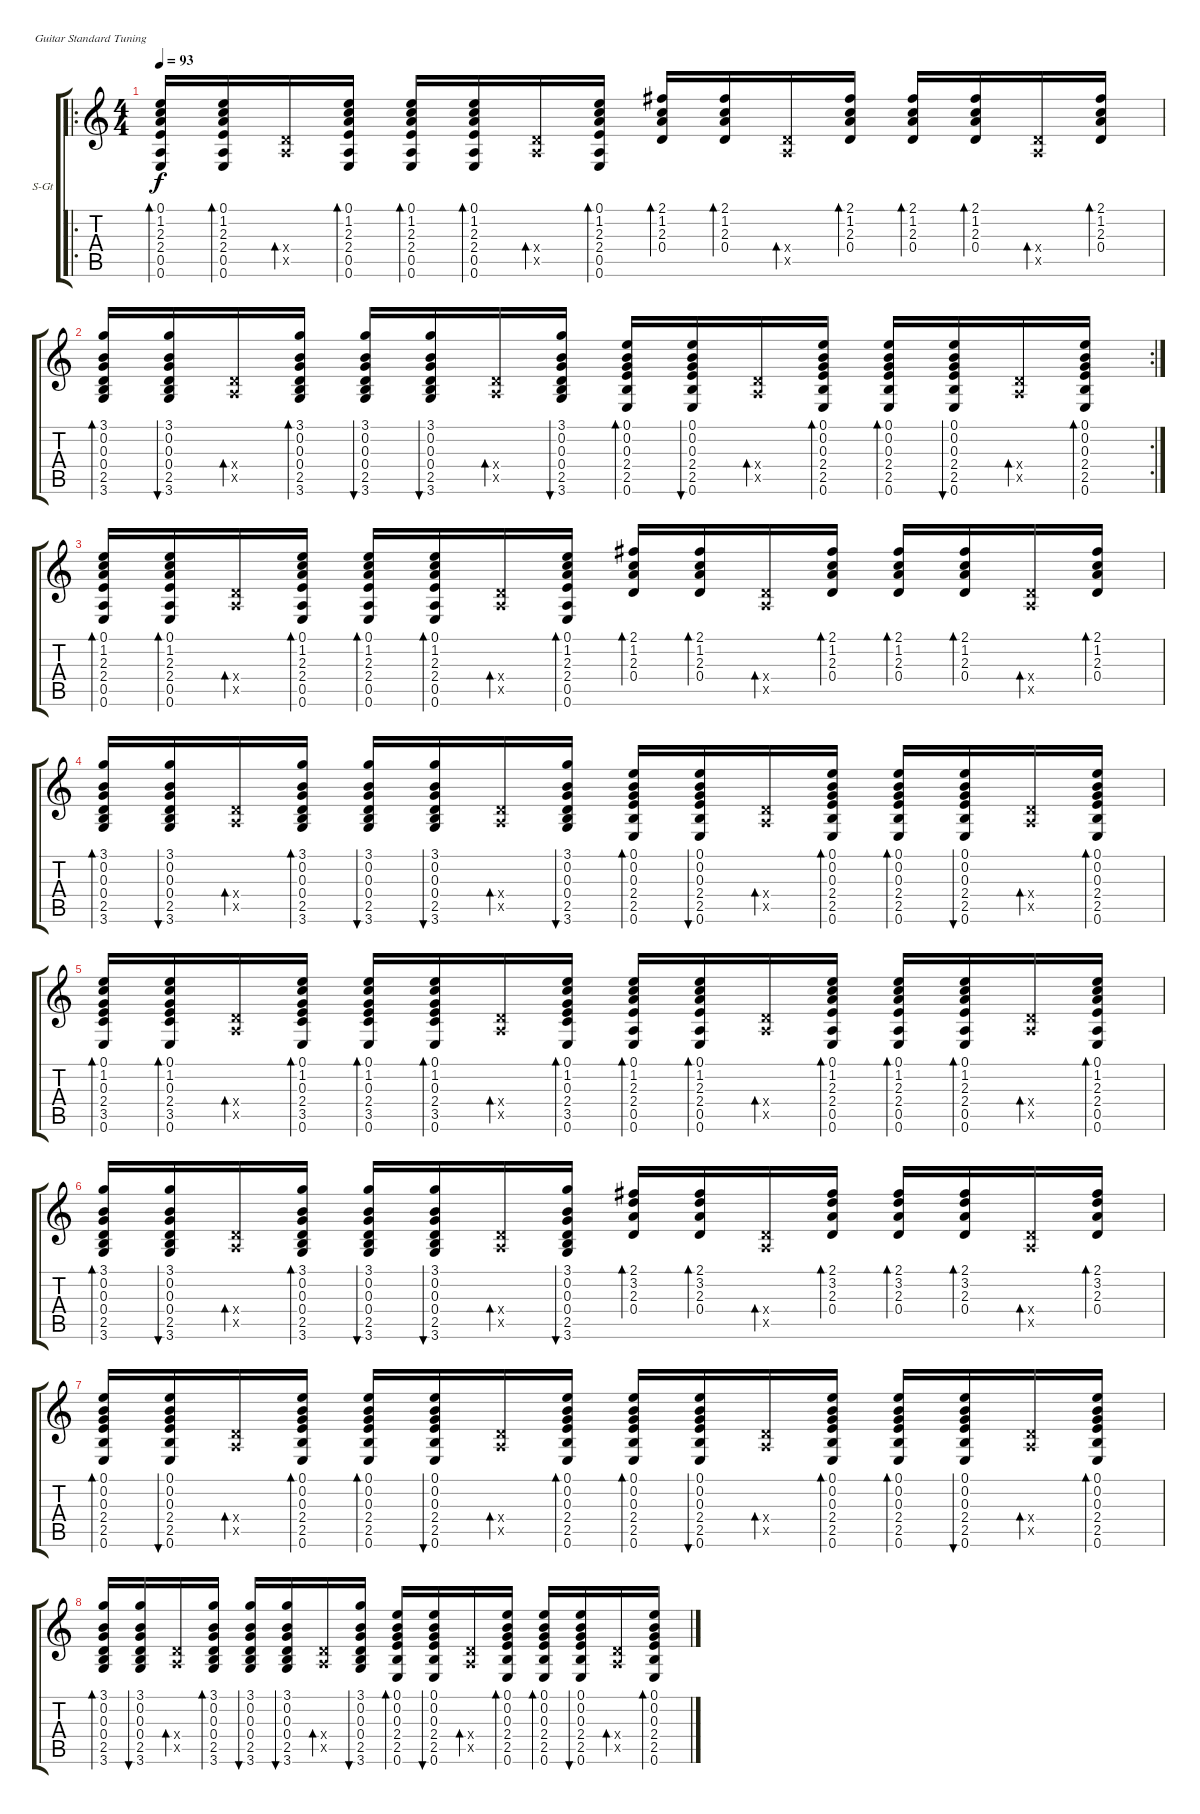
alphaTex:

\defaultSystemsLayout 4
\bracketExtendMode groupsimilarinstruments
\firstSystemTrackNameOrientation horizontal
\otherSystemsTrackNameOrientation horizontal
\track ("Steel Guitar" "S-Gt") {instrument acousticguitarsteel}
\staff {score tabs}
\tuning (E4 B3 G3 D3 A2 E2)
\ro
\ts (4 4)
\tempo 93
\clef g2
\ks c
(2.4 0.5 0.6 2.3 1.2 0.1).16{bd 60 dy f} (2.4 0.5 0.6 2.3 1.2 0.1).16{bd 60} (0.4{x} 0.5{x}).16{bd 60} (2.4 0.5 0.6 2.3 1.2 0.1).16{bd 60} (2.4 0.5 0.6 2.3 1.2 0.1).16{bd 60} (2.4 0.5 0.6 2.3 1.2 0.1).16{bd 60} (0.4{x} 0.5{x}).16{bd 60} (2.4 0.5 0.6 2.3 1.2 0.1).16{bd 60} (0.4 2.3 1.2 2.1).16{bd 60} (0.4 2.3 1.2 2.1).16{bd 60} (0.4{x} 0.5{x}).16{bd 60} (0.4 2.3 1.2 2.1).16{bd 60} (0.4 2.3 1.2 2.1).16{bd 60} (0.4 2.3 1.2 2.1).16{bd 60} (0.4{x} 0.5{x}).16{bd 60} (0.4 2.3 1.2 2.1).16{bd 60} |
\rc 2
(0.4 2.5 3.6 0.3 0.2 3.1).16{bd 60} (0.4 2.5 3.6 0.3 0.2 3.1).16{bu 60} (0.4{x} 0.5{x}).16{bd 60} (0.4 2.5 3.6 0.3 0.2 3.1).16{bd 60} (0.4 2.5 3.6 0.3 0.2 3.1).16{bu 60} (0.4 2.5 3.6 0.3 0.2 3.1).16{bu 60} (0.4{x} 0.5{x}).16{bd 60} (0.4 2.5 3.6 0.3 0.2 3.1).16{bu 60} (2.4 2.5 0.6 0.3 0.2 0.1).16{bd 60} (2.4 2.5 0.6 0.3 0.2 0.1).16{bu 60} (0.4{x} 0.5{x}).16{bd 60} (2.4 2.5 0.6 0.3 0.2 0.1).16{bd 60} (2.4 2.5 0.6 0.3 0.2 0.1).16{bd 60} (2.4 2.5 0.6 0.3 0.2 0.1).16{bu 60} (0.4{x} 0.5{x}).16{bd 60} (2.4 2.5 0.6 0.3 0.2 0.1).16{bd 60} |
(2.4 0.5 0.6 2.3 1.2 0.1).16{bd 60} (2.4 0.5 0.6 2.3 1.2 0.1).16{bd 60} (0.4{x} 0.5{x}).16{bd 60} (2.4 0.5 0.6 2.3 1.2 0.1).16{bd 60} (2.4 0.5 0.6 2.3 1.2 0.1).16{bd 60} (2.4 0.5 0.6 2.3 1.2 0.1).16{bd 60} (0.4{x} 0.5{x}).16{bd 60} (2.4 0.5 0.6 2.3 1.2 0.1).16{bd 60} (0.4 2.3 1.2 2.1).16{bd 60} (0.4 2.3 1.2 2.1).16{bd 60} (0.4{x} 0.5{x}).16{bd 60} (0.4 2.3 1.2 2.1).16{bd 60} (0.4 2.3 1.2 2.1).16{bd 60} (0.4 2.3 1.2 2.1).16{bd 60} (0.4{x} 0.5{x}).16{bd 60} (0.4 2.3 1.2 2.1).16{bd 60} |
(0.4 2.5 3.6 0.3 0.2 3.1).16{bd 60} (0.4 2.5 3.6 0.3 0.2 3.1).16{bu 60} (0.4{x} 0.5{x}).16{bd 60} (0.4 2.5 3.6 0.3 0.2 3.1).16{bd 60} (0.4 2.5 3.6 0.3 0.2 3.1).16{bu 60} (0.4 2.5 3.6 0.3 0.2 3.1).16{bu 60} (0.4{x} 0.5{x}).16{bd 60} (0.4 2.5 3.6 0.3 0.2 3.1).16{bu 60} (2.4 2.5 0.6 0.3 0.2 0.1).16{bd 60} (2.4 2.5 0.6 0.3 0.2 0.1).16{bu 60} (0.4{x} 0.5{x}).16{bd 60} (2.4 2.5 0.6 0.3 0.2 0.1).16{bd 60} (2.4 2.5 0.6 0.3 0.2 0.1).16{bd 60} (2.4 2.5 0.6 0.3 0.2 0.1).16{bu 60} (0.4{x} 0.5{x}).16{bd 60} (2.4 2.5 0.6 0.3 0.2 0.1).16{bd 60} |
(2.4 3.5 0.6 0.3 1.2 0.1).16{bd 60} (2.4 3.5 0.6 0.3 1.2 0.1).16{bd 60} (0.4{x} 0.5{x}).16{bd 60} (2.4 3.5 0.6 0.3 1.2 0.1).16{bd 60} (2.4 3.5 0.6 0.3 1.2 0.1).16{bd 60} (2.4 3.5 0.6 0.3 1.2 0.1).16{bd 60} (0.4{x} 0.5{x}).16{bd 60} (2.4 3.5 0.6 0.3 1.2 0.1).16{bd 60} (2.4 0.5 0.6 2.3 1.2 0.1).16{bd 60} (2.4 0.5 0.6 2.3 1.2 0.1).16{bd 60} (0.4{x} 0.5{x}).16{bd 60} (2.4 0.5 0.6 2.3 1.2 0.1).16{bd 60} (2.4 0.5 0.6 2.3 1.2 0.1).16{bd 60} (2.4 0.5 0.6 2.3 1.2 0.1).16{bd 60} (0.4{x} 0.5{x}).16{bd 60} (2.4 0.5 0.6 2.3 1.2 0.1).16{bd 60} |
(0.4 2.5 3.6 0.3 0.2 3.1).16{bd 60} (0.4 2.5 3.6 0.3 0.2 3.1).16{bu 60} (0.4{x} 0.5{x}).16{bd 60} (0.4 2.5 3.6 0.3 0.2 3.1).16{bd 60} (0.4 2.5 3.6 0.3 0.2 3.1).16{bu 60} (0.4 2.5 3.6 0.3 0.2 3.1).16{bu 60} (0.4{x} 0.5{x}).16{bd 60} (0.4 2.5 3.6 0.3 0.2 3.1).16{bu 60} (0.4 2.3 3.2 2.1).16{bd 60} (0.4 2.3 3.2 2.1).16{bd 60} (0.4{x} 0.5{x}).16{bd 60} (0.4 2.3 3.2 2.1).16{bd 60} (0.4 2.3 3.2 2.1).16{bd 60} (0.4 2.3 3.2 2.1).16{bd 60} (0.4{x} 0.5{x}).16{bd 60} (0.4 2.3 3.2 2.1).16{bd 60} |
(2.4 2.5 0.6 0.3 0.2 0.1).16{bd 60} (2.4 2.5 0.6 0.3 0.2 0.1).16{bu 60} (0.4{x} 0.5{x}).16{bd 60} (2.4 2.5 0.6 0.3 0.2 0.1).16{bd 60} (2.4 2.5 0.6 0.3 0.2 0.1).16{bd 60} (2.4 2.5 0.6 0.3 0.2 0.1).16{bu 60} (0.4{x} 0.5{x}).16{bd 60} (2.4 2.5 0.6 0.3 0.2 0.1).16{bd 60} (2.4 2.5 0.6 0.3 0.2 0.1).16{bd 60} (2.4 2.5 0.6 0.3 0.2 0.1).16{bu 60} (0.4{x} 0.5{x}).16{bd 60} (2.4 2.5 0.6 0.3 0.2 0.1).16{bd 60} (2.4 2.5 0.6 0.3 0.2 0.1).16{bd 60} (2.4 2.5 0.6 0.3 0.2 0.1).16{bu 60} (0.4{x} 0.5{x}).16{bd 60} (2.4 2.5 0.6 0.3 0.2 0.1).16{bd 60} |
(0.4 2.5 3.6 0.3 0.2 3.1).16{bd 60} (0.4 2.5 3.6 0.3 0.2 3.1).16{bu 60} (0.4{x} 0.5{x}).16{bd 60} (0.4 2.5 3.6 0.3 0.2 3.1).16{bd 60} (0.4 2.5 3.6 0.3 0.2 3.1).16{bu 60} (0.4 2.5 3.6 0.3 0.2 3.1).16{bu 60} (0.4{x} 0.5{x}).16{bd 60} (0.4 2.5 3.6 0.3 0.2 3.1).16{bu 60} (2.4 2.5 0.6 0.3 0.2 0.1).16{bd 60} (2.4 2.5 0.6 0.3 0.2 0.1).16{bu 60} (0.4{x} 0.5{x}).16{bd 60} (2.4 2.5 0.6 0.3 0.2 0.1).16{bd 60} (2.4 2.5 0.6 0.3 0.2 0.1).16{bd 60} (2.4 2.5 0.6 0.3 0.2 0.1).16{bu 60} (0.4{x} 0.5{x}).16{bd 60} (2.4 2.5 0.6 0.3 0.2 0.1).16{bd 60}
